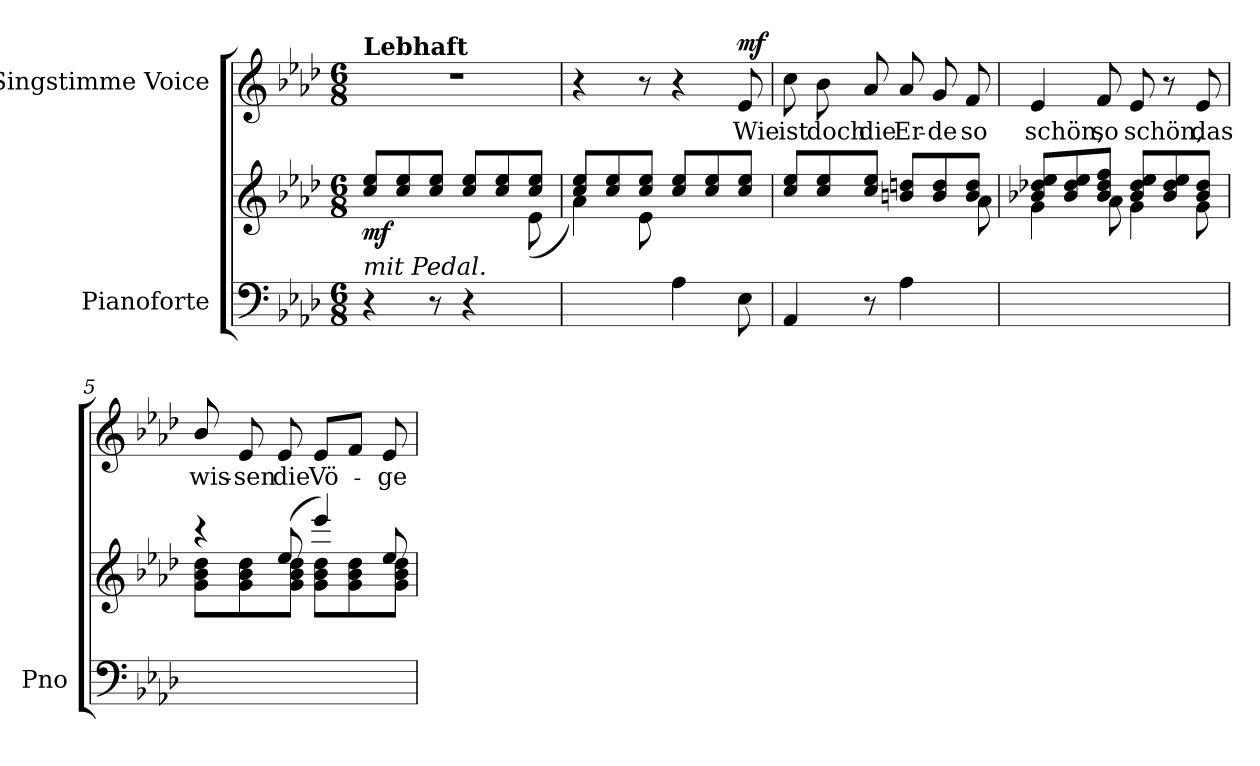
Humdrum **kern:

**kern	**kern	**dynam	**kern	**text	**dynam
*part2	*part2	*part2	*part1	*part1	*part1
*staff3	*staff2	*staff2/3	*staff1	*staff1	*staff1
*I"Pianoforte	*	*	*I"Singstimme Voice	*	*
*I'Pno	*	*	*	*	*
*clefF4	*clefG2	*	*clefG2	*	*
*k[b-e-a-d-]	*k[b-e-a-d-]	*	*k[b-e-a-d-]	*	*
*M6/8	*M6/8	*	*M6/8	*	*
=1	=1	=1	=1	=1	=1
*	*^	*	*	*	*
!	!	!	!	!LO:TX:a:B:t=Lebhaft	!	!
!LO:TX:i:t=mit Pedal.	!	!	!	!	!	!
!	!	!	!LO:DY:b	!	!	!
4r	8cc/ 8ee-/L	8ryy	mf	2.r	.	.
*	*v	*v	*	*	*	*
.	8cc/ 8ee-/	.	.	.	.
8r	8cc/ 8ee-/J	.	.	.	.
4r	8cc/ 8ee-/L	.	.	.	.
.	8cc/ 8ee-/	.	.	.	.
*	*^	*	*	*	*
8ryy	8cc/ 8ee-/J	(<8e-\	.	.	.	.
=2	=2	=2	=2	=2	=2	=2
4.ryy	8cc/ 8ee-/L	4a-\)	.	4r	.	.
.	8cc/ 8ee-/	.	.	.	.	.
.	8cc/ 8ee-/J	(8e-\	.	8r	.	.
4A-\)	8cc/ 8ee-/L	4.ryy	.	4r	.	.
.	8cc/ 8ee-/	.	.	.	.	.
!	!	!	!	!	!	!LO:DY:a
8E-\	8cc/ 8ee-/J	.	.	8e-/	Wie	mf
=3	=3	=3	=3	=3	=3	=3
4AA-/	8cc/ 8ee-/L	8ryy	.	8cc\	ist	.
*	*v	*v	*	*	*	*
.	8cc/ 8ee-/	.	8b-\	doch	.
8r	8cc/ 8ee-/J	.	8a-/	die	.
4A-\	8bn/ 8ddn/L	.	8a-/	Er-	.
.	8b/ 8dd/	.	8g/	-de	.
*	*^	*	*	*	*
8ryy	8b/ 8dd/J	8a-\	.	8f/	so	.
=4	=4	=4	=4	=4	=4	=4
2.ryy	8b-X/ 8dd-X/ 8ee-/L	4g\	.	4e-/	schön,	.
.	8b-/ 8dd-/ 8ee-/	.	.	.	.	.
.	8b-/ 8dd-/ 8ff/J	8a-\	.	8f/	so	.
.	8b-/ 8dd-/ 8ee-/L	4g\	.	8e-/	schön,	.
.	8b-/ 8dd-/ 8ee-/	.	.	8r	.	.
.	8b-/ 8dd-/J	8g\	.	8e-/	das	.
=5	=5	=5	=5	=5	=5	=5
2.ryy	4r	8g\ 8b-\ 8dd-\L	.	8b-/	wis-	.
.	.	8g\ 8b-\ 8dd-\	.	8e-/	-sen	.
.	(>8ee-/	8g\ 8b-\ 8dd-\J	.	8e-/	die	.
.	4eee-/)	8g\ 8b-\ 8dd-\L	.	8e-/L	Vö-	.
.	.	8g\ 8b-\ 8dd-\	.	8f/J	.	.
.	8ee-/	8g\ 8b-\ 8dd-\J	.	8e-/	-ge-	.
*	*v	*v	*	*	*	*
=	=	=	=	=	=
*-	*-	*-	*-	*-	*-
